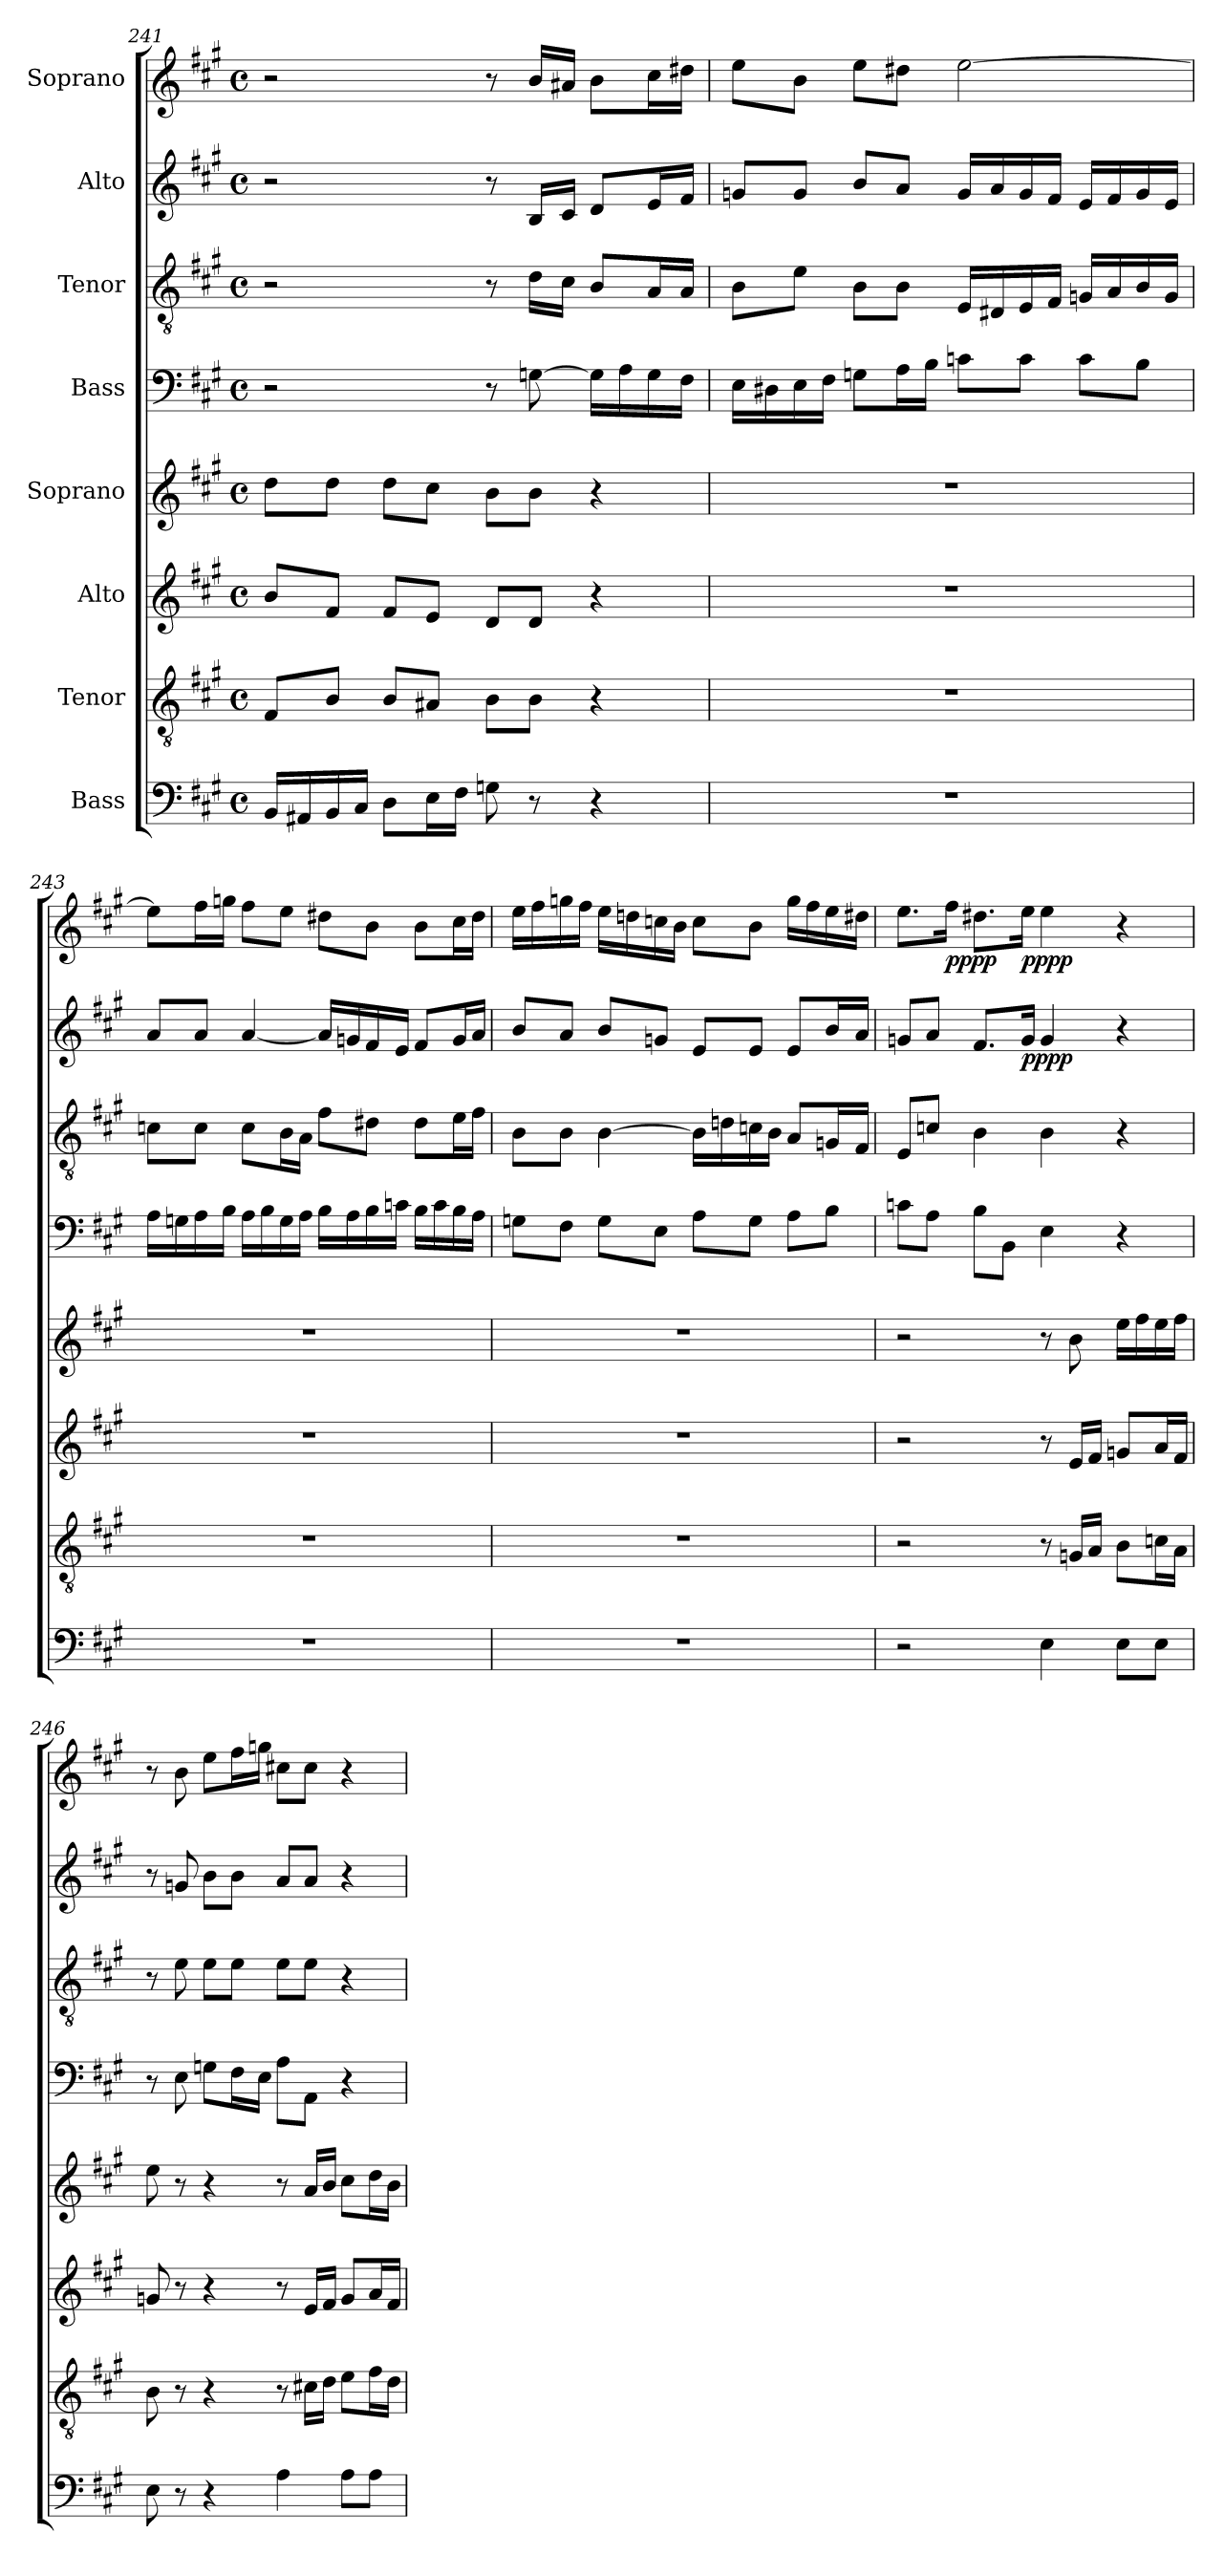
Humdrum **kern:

**kern	**kern	**kern	**kern	**kern	**kern	**kern	**dynam	**kern	**dynam
*part8	*part7	*part6	*part5	*part4	*part3	*part2	*part2	*part1	*part1
*staff8	*staff7	*staff6	*staff5	*staff4	*staff3	*staff2	*staff2	*staff1	*staff1
*I"Bass	*I"Tenor	*I"Alto	*I"Soprano	*I"Bass	*I"Tenor	*I"Alto	*	*I"Soprano	*
*clefF4	*clefGv2	*clefG2	*clefG2	*clefF4	*clefGv2	*clefG2	*	*clefG2	*
*k[f#c#g#]	*k[f#c#g#]	*k[f#c#g#]	*k[f#c#g#]	*k[f#c#g#]	*k[f#c#g#]	*k[f#c#g#]	*	*k[f#c#g#]	*
*A:	*A:	*A:	*A:	*A:	*A:	*A:	*	*A:	*
*M4/4	*M4/4	*M4/4	*M4/4	*M4/4	*M4/4	*M4/4	*	*M4/4	*
*met(c)	*met(c)	*met(c)	*met(c)	*met(c)	*met(c)	*met(c)	*	*met(c)	*
=241	=241	=241	=241	=241	=241	=241	=241	=241	=241
16BB/LL	8F#/L	8b/L	8dd\L	2r	2r	2r	.	2r	.
16AA#X/	.	.	.	.	.	.	.	.	.
16BB/	8B/J	8f#/J	8dd\J	.	.	.	.	.	.
16C#/JJ	.	.	.	.	.	.	.	.	.
8D\L	8B/L	8f#/L	8dd\L	.	.	.	.	.	.
16E\L	8A#X/J	8e/J	8cc#\J	.	.	.	.	.	.
16F#\JJ	.	.	.	.	.	.	.	.	.
8Gn\	8B\L	8d/L	8b\L	8r	8r	8r	.	8r	.
8r	8B\J	8d/J	8b\J	[>8Gn\	16d\LL	16B/LL	.	16b/LL	.
.	.	.	.	.	16c#\JJ	16c#/JJ	.	16a#X/JJ	.
4r	4r	4r	4r	16G\LL]	8B/L	8d/L	.	8b\L	.
.	.	.	.	16A\	.	.	.	.	.
.	.	.	.	16G\	16A/L	16e/L	.	16cc#\L	.
.	.	.	.	16F#\JJ	16A/JJ	16f#/JJ	.	16dd#X\JJ	.
!!LO:PB:g=z
=242	=242	=242	=242	=242	=242	=242	=242	=242	=242
1r	1r	1r	1r	16E\LL	8B\L	8gn/L	.	8ee\L	.
.	.	.	.	16D#X\	.	.	.	.	.
.	.	.	.	16E\	8e\J	8g/J	.	8b\J	.
.	.	.	.	16F#\JJ	.	.	.	.	.
.	.	.	.	8Gn\L	8B\L	8b/L	.	8ee\L	.
.	.	.	.	16A\L	8B\J	8a/J	.	8dd#X\J	.
.	.	.	.	16B\JJ	.	.	.	.	.
.	.	.	.	8cn\L	16E/LL	16g/LL	.	[>2ee\	.
.	.	.	.	.	16D#X/	16a/	.	.	.
.	.	.	.	8c\J	16E/	16g/	.	.	.
.	.	.	.	.	16F#/JJ	16f#/JJ	.	.	.
.	.	.	.	8c\L	16Gn/LL	16e/LL	.	.	.
.	.	.	.	.	16A/	16f#/	.	.	.
.	.	.	.	8B\J	16B/	16g/	.	.	.
.	.	.	.	.	16G/JJ	16e/JJ	.	.	.
=243	=243	=243	=243	=243	=243	=243	=243	=243	=243
1r	1r	1r	1r	16A\LL	8cn\L	8a/L	.	8ee\L]	.
.	.	.	.	16Gn\	.	.	.	.	.
.	.	.	.	16A\	8c\J	8a/J	.	16ff#\L	.
.	.	.	.	16B\JJ	.	.	.	16ggn\JJ	.
.	.	.	.	16A\LL	8c\L	[<4a/	.	8ff#\L	.
.	.	.	.	16B\	.	.	.	.	.
.	.	.	.	16G\	16B\L	.	.	8ee\J	.
.	.	.	.	16A\JJ	16A\JJ	.	.	.	.
.	.	.	.	16B\LL	8f#\L	16a/LL]	.	8dd#X\L	.
.	.	.	.	16A\	.	16gn/	.	.	.
.	.	.	.	16B\	8d#X\J	16f#/	.	8b\J	.
.	.	.	.	16cn\JJ	.	16e/JJ	.	.	.
.	.	.	.	16B\LL	8d#\L	8f#/L	.	8b\L	.
.	.	.	.	16c\	.	.	.	.	.
.	.	.	.	16B\	16e\L	16g/L	.	16cc#\L	.
.	.	.	.	16A\JJ	16f#\JJ	16a/JJ	.	16dd#\JJ	.
!!LO:PB:g=z
=244	=244	=244	=244	=244	=244	=244	=244	=244	=244
1r	1r	1r	1r	8Gn\L	8B\L	8b/L	.	16ee\LL	.
.	.	.	.	.	.	.	.	16ff#\	.
.	.	.	.	8F#\J	8B\J	8a/J	.	16ggn\	.
.	.	.	.	.	.	.	.	16ff#\JJ	.
.	.	.	.	8G\L	[>4B\	8b/L	.	16ee\LL	.
.	.	.	.	.	.	.	.	16ddn\	.
.	.	.	.	8E\J	.	8gn/J	.	16ccn\	.
.	.	.	.	.	.	.	.	16b\JJ	.
.	.	.	.	8A\L	16B\LL]	8e/L	.	8cc\L	.
.	.	.	.	.	16dn\	.	.	.	.
.	.	.	.	8G\J	16cn\	8e/J	.	8b\J	.
.	.	.	.	.	16B\JJ	.	.	.	.
.	.	.	.	8A\L	8A/L	8e/L	.	16gg\LL	.
.	.	.	.	.	.	.	.	16ff#\	.
.	.	.	.	8B\J	16Gn/L	16b/L	.	16ee\	.
.	.	.	.	.	16F#/JJ	16a/JJ	.	16dd#X\JJ	.
=245	=245	=245	=245	=245	=245	=245	=245	=245	=245
2r	2r	2r	2r	8cn\L	8E/L	8gn/L	.	8.ee\L	.
.	.	.	.	8A\J	8cn/J	8a/J	.	.	.
!	!	!	!	!	!	!	!	!	!LO:DY:b
.	.	.	.	.	.	.	.	16ff#\Jk	pppp
.	.	.	.	8B\L	4B\	8.f#/L	.	8.dd#X\L	.
.	.	.	.	8BB\J	.	.	.	.	.
!	!	!	!	!	!	!	!LO:DY:b	!	!LO:DY:b
.	.	.	.	.	.	16g/Jk	pppp	16ee\Jk	pppp
4E\	8r	8r	8r	4E\	4B\	4g/	.	4ee\	.
.	16Gn/LL	16e/LL	8b\	.	.	.	.	.	.
.	16A/JJ	16f#/JJ	.	.	.	.	.	.	.
8E\L	8B\L	8gn/L	16ee\LL	4r	4r	4r	.	4r	.
.	.	.	16ff#\	.	.	.	.	.	.
8E\J	16cn\L	16a/L	16ee\	.	.	.	.	.	.
.	16A\JJ	16f#/JJ	16ff#\JJ	.	.	.	.	.	.
=246	=246	=246	=246	=246	=246	=246	=246	=246	=246
8E\	8B\	8gn/	8ee\	8r	8r	8r	.	8r	.
8r	8r	8r	8r	8E\	8e\	8gn/	.	8b\	.
4r	4r	4r	4r	8Gn\L	8e\L	8b\L	.	8ee\L	.
.	.	.	.	16F#\L	8e\J	8b\J	.	16ff#\L	.
.	.	.	.	16E\JJ	.	.	.	16ggn\JJ	.
4A\	8r	8r	8r	8A\L	8e\L	8a/L	.	8cc#X\L	.
.	16c#X\LL	16e/LL	16a/LL	8AA\J	8e\J	8a/J	.	8cc#\J	.
.	16d\JJ	16f#/JJ	16b/JJ	.	.	.	.	.	.
8A\L	8e\L	8g/L	8cc#\L	4r	4r	4r	.	4r	.
8A\J	16f#\L	16a/L	16dd\L	.	.	.	.	.	.
.	16d\JJ	16f#/JJ	16b\JJ	.	.	.	.	.	.
=	=	=	=	=	=	=	=	=	=
*-	*-	*-	*-	*-	*-	*-	*-	*-	*-
